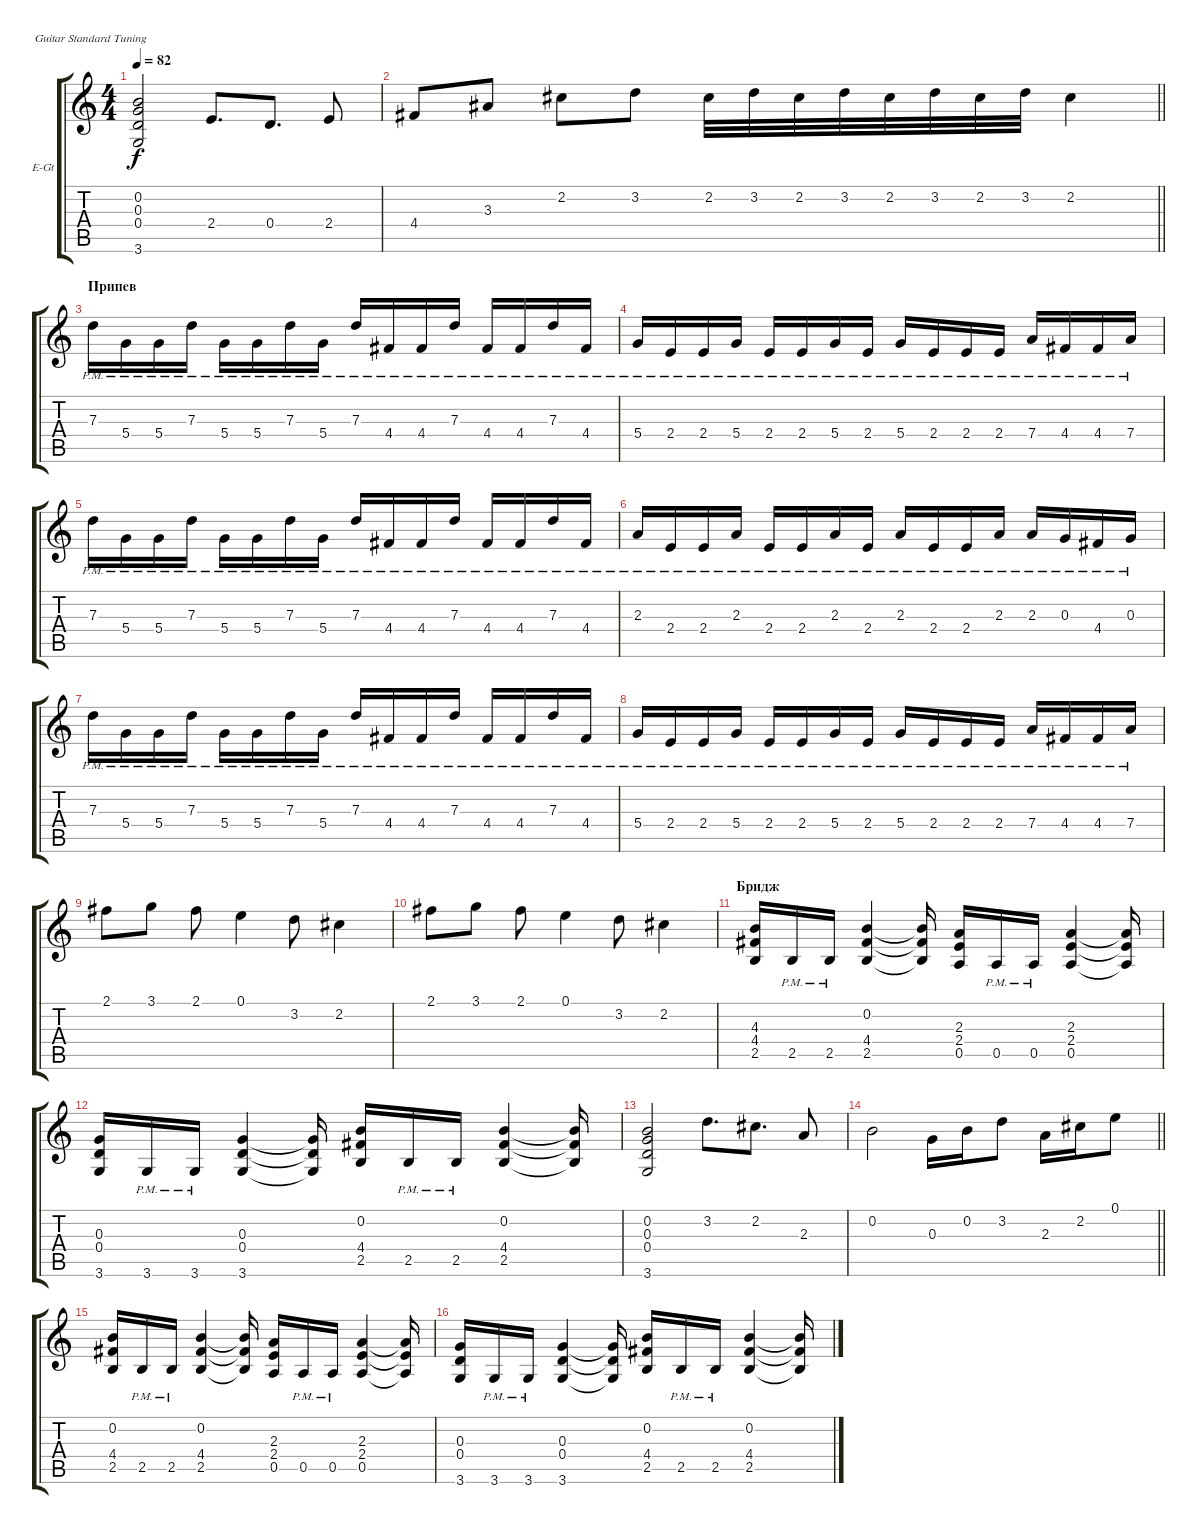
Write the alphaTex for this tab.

\bracketExtendMode groupsimilarinstruments
\firstSystemTrackNameOrientation horizontal
\otherSystemsTrackNameOrientation horizontal
\track ("Сергей Маврин" "E-Gt") {instrument distortionguitar}
\staff {score tabs}
\tuning (E4 B3 G3 D3 A2 E2)
\ts (4 4)
\tempo 82
\clef g2
\scale
0.182243
\ks c
(0.2 0.3 0.4 3.6).2{dy f} 2.4.8{d} 0.4.8{d} 2.4.8 |
\scale
0.362928
\barLineRight lightlight
4.4.8 3.3.8 2.2.8 3.2.8 2.2.32 3.2.32 2.2.32 3.2.32 2.2.32 3.2.32 2.2.32 3.2.32 2.2.4 |
\section ("" "Припев")
\scale
0.333333 7.3{pm}.16 5.4{pm}.16 5.4{pm}.16 7.3{pm}.16 5.4{pm}.16 5.4{pm}.16 7.3{pm}.16 5.4{pm}.16 7.3{pm}.16 4.4{pm}.16 4.4{pm}.16 7.3{pm}.16 4.4{pm}.16 4.4{pm}.16 7.3{pm}.16 4.4{pm}.16 |
\scale
0.333333 5.4{pm}.16 2.4{pm}.16 2.4{pm}.16 5.4{pm}.16 2.4{pm}.16 2.4{pm}.16 5.4{pm}.16 2.4{pm}.16 5.4{pm}.16 2.4{pm}.16 2.4{pm}.16 2.4{pm}.16 7.4{pm}.16 4.4{pm}.16 4.4{pm}.16 7.4{pm}.16 |
\scale
0.333333 7.3{pm}.16 5.4{pm}.16 5.4{pm}.16 7.3{pm}.16 5.4{pm}.16 5.4{pm}.16 7.3{pm}.16 5.4{pm}.16 7.3{pm}.16 4.4{pm}.16 4.4{pm}.16 7.3{pm}.16 4.4{pm}.16 4.4{pm}.16 7.3{pm}.16 4.4{pm}.16 |
\scale
0.333333 2.3{pm}.16 2.4{pm}.16 2.4{pm}.16 2.3{pm}.16 2.4{pm}.16 2.4{pm}.16 2.3{pm}.16 2.4{pm}.16 2.3{pm}.16 2.4{pm}.16 2.4{pm}.16 2.3{pm}.16 2.3{pm}.16 0.3{pm}.16 4.4{pm}.16 0.3{pm}.16 |
\scale
0.333333 7.3{pm}.16 5.4{pm}.16 5.4{pm}.16 7.3{pm}.16 5.4{pm}.16 5.4{pm}.16 7.3{pm}.16 5.4{pm}.16 7.3{pm}.16 4.4{pm}.16 4.4{pm}.16 7.3{pm}.16 4.4{pm}.16 4.4{pm}.16 7.3{pm}.16 4.4{pm}.16 |
\scale
0.333333 5.4{pm}.16 2.4{pm}.16 2.4{pm}.16 5.4{pm}.16 2.4{pm}.16 2.4{pm}.16 5.4{pm}.16 2.4{pm}.16 5.4{pm}.16 2.4{pm}.16 2.4{pm}.16 2.4{pm}.16 7.4{pm}.16 4.4{pm}.16 4.4{pm}.16 7.4{pm}.16 |
\scale
0.306 2.1.8 3.1.8 2.1.8 0.1.4 3.2.8 2.2.4 |
\scale
0.306 2.1.8 3.1.8 2.1.8 0.1.4 3.2.8 2.2.4 |
\section ("" "Бридж")
\scale
0.388 (4.3 4.4 2.5).16 2.5{pm}.16 2.5{pm}.16 (0.2 4.4 2.5).4 (0.2{t} 4.4{t} 2.5{t}).16 (2.3 2.4 0.5).16 0.5{pm}.16 0.5{pm}.16 (2.3 2.4 0.5).4 (2.3{t} 2.4{t} 0.5{t}).16 |
\scale
0.476346 (0.3 0.4 3.6).16 3.6{pm}.16 3.6{pm}.16 (0.3 0.4 3.6).4 (0.3{t} 0.4{t} 3.6{t}).16 (0.2 4.4 2.5).16 2.5{pm}.16 2.5{pm}.16 (0.2 4.4 2.5).4 (0.2{t} 4.4{t} 2.5{t}).16 |
\scale
0.21044 (0.2 0.3 0.4 3.6).2 3.2.8{d} 2.2.8{d} 2.3.8 |
\scale
0.313214
\barLineRight lightlight
0.2.2 0.3.16 0.2.16 3.2.8 2.3.16 2.2.16 0.1.8 |
\scale
0.321725 (0.2 4.4 2.5).16 2.5{pm}.16 2.5{pm}.16 (0.2 4.4 2.5).4 (0.2{t} 4.4{t} 2.5{t}).16 (2.3 2.4 0.5).16 0.5{pm}.16 0.5{pm}.16 (2.3 2.4 0.5).4 (2.3{t} 2.4{t} 0.5{t}).16 |
\scale
0.484245 (0.3 0.4 3.6).16 3.6{pm}.16 3.6{pm}.16 (0.3 0.4 3.6).4 (0.3{t} 0.4{t} 3.6{t}).16 (0.2 4.4 2.5).16 2.5{pm}.16 2.5{pm}.16 (0.2 4.4 2.5).4 (0.2{t} 4.4{t} 2.5{t}).16
